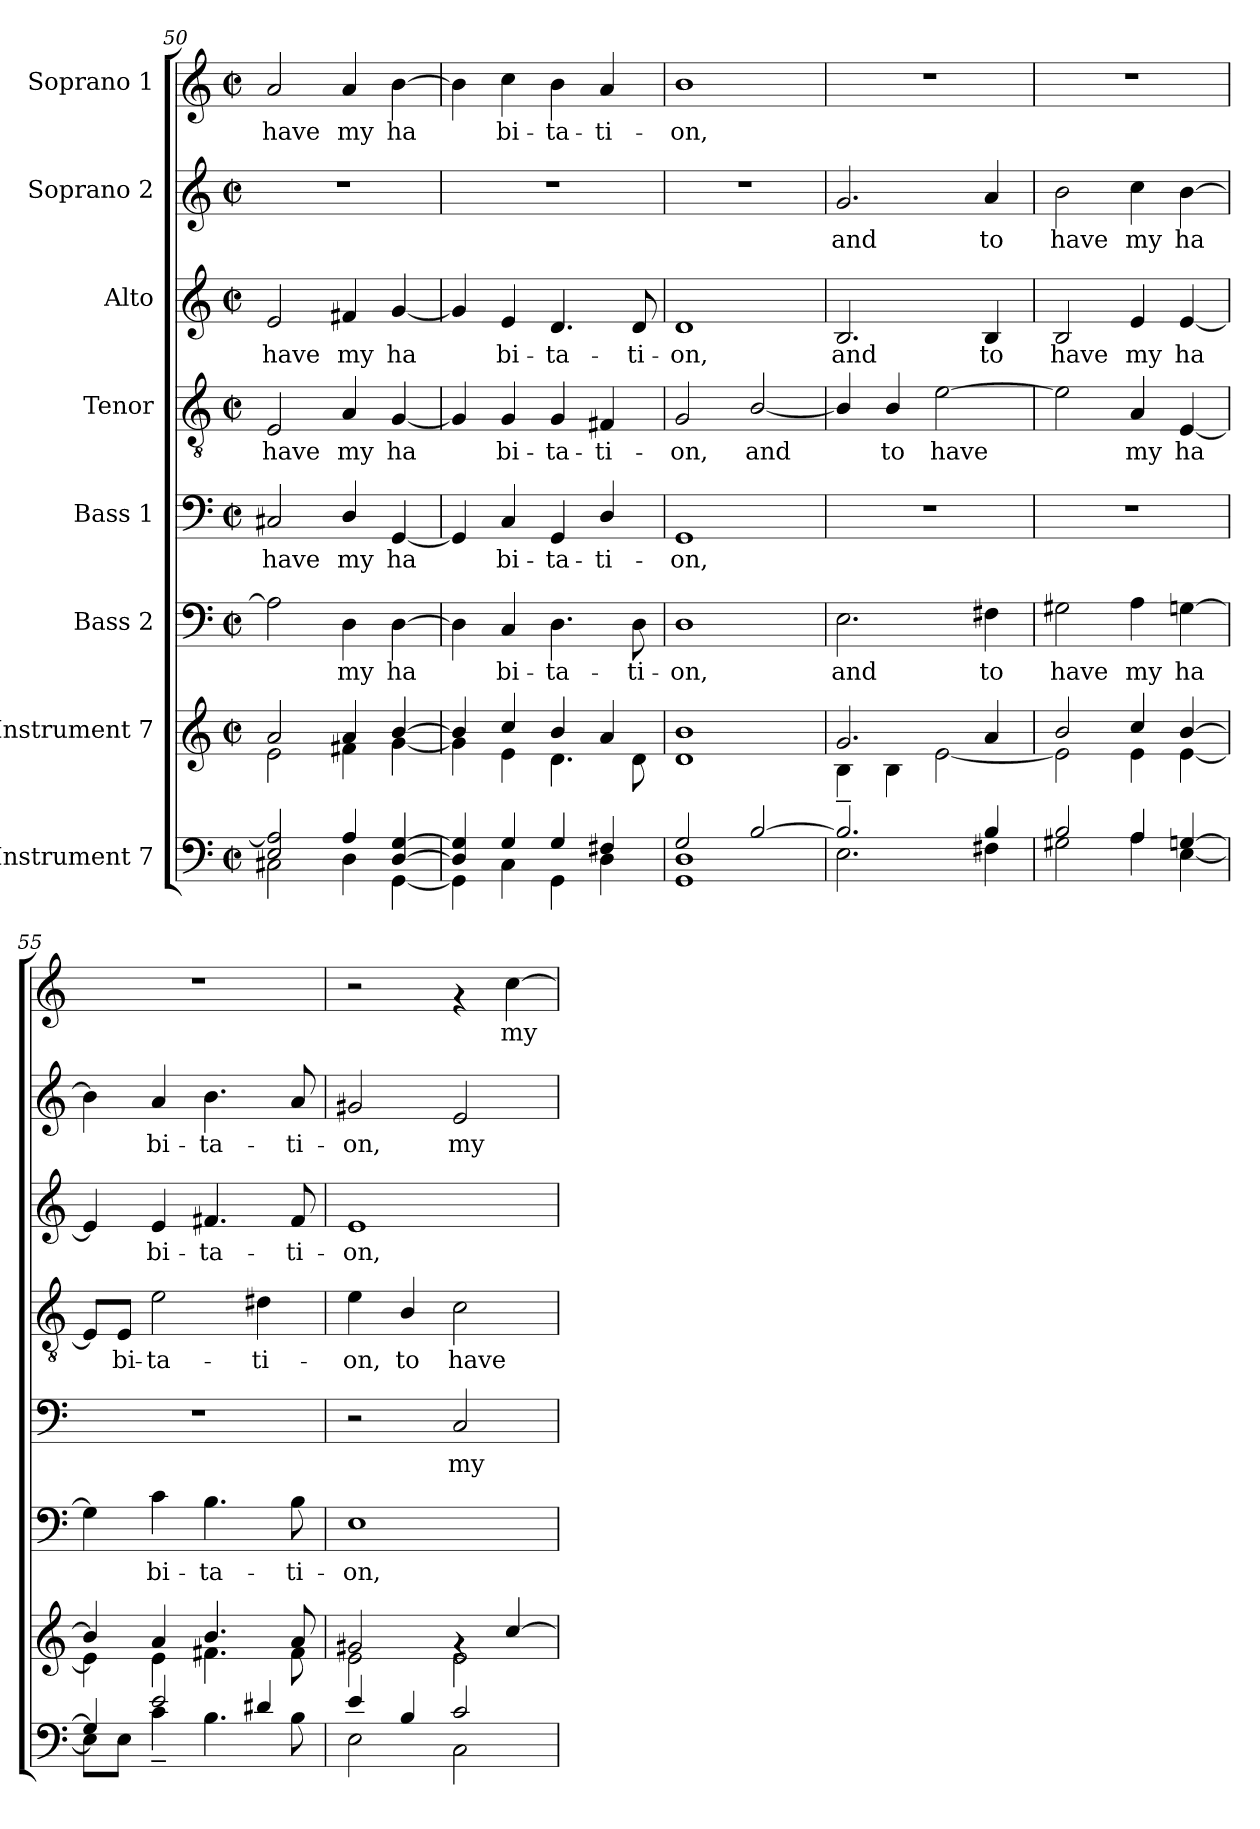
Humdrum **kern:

**kern	**kern	**kern	**text	**kern	**text	**kern	**text	**kern	**text	**kern	**text	**kern	**text
*part8	*part7	*part6	*part6	*part5	*part5	*part4	*part4	*part3	*part3	*part2	*part2	*part1	*part1
*staff8	*staff7	*staff6	*staff6	*staff5	*staff5	*staff4	*staff4	*staff3	*staff3	*staff2	*staff2	*staff1	*staff1
*I"Instrument 7	*I"Instrument 7	*I"Bass 2	*	*I"Bass 1	*	*I"Tenor	*	*I"Alto	*	*I"Soprano 2	*	*I"Soprano 1	*
*clefF4	*clefG2	*clefF4	*	*clefF4	*	*clefGv2	*	*clefG2	*	*clefG2	*	*clefG2	*
*k[]	*k[]	*k[]	*	*k[]	*	*k[]	*	*k[]	*	*k[]	*	*k[]	*
*C:	*C:	*C:	*	*C:	*	*C:	*	*C:	*	*C:	*	*C:	*
*M2/2	*M2/2	*M2/2	*	*M2/2	*	*M2/2	*	*M2/2	*	*M2/2	*	*M2/2	*
*met(c|)	*met(c|)	*met(c|)	*	*met(c|)	*	*met(c|)	*	*met(c|)	*	*met(c|)	*	*met(c|)	*
=50	=50	=50	=50	=50	=50	=50	=50	=50	=50	=50	=50	=50	=50
*^	*^	*	*	*	*	*	*	*	*	*	*	*	*
!	!	!	!	!	!LO:LY:b	!	!LO:LY:b	!	!LO:LY:b	!	!LO:LY:b	!	!	!	!LO:LY:b
2E/ 2A/]	2C#X\	2a/	2e\	2A\]	.	2C#X/	have	2E/	have	2e/	have	1r	.	2a/	have
!	!	!	!	!	!LO:LY:b	!	!LO:LY:b	!	!LO:LY:b	!	!LO:LY:b	!	!	!	!LO:LY:b
4A/	4D\	4a/	4f#X\	4D\	my	4D/	my	4A/	my	4f#X/	my	.	.	4a/	my
!	!	!	!	!	!LO:LY:b	!	!LO:LY:b	!	!LO:LY:b	!	!LO:LY:b	!	!	!	!LO:LY:b
[>4G/ [>4D/	[<4GG\	[>4b/	[<4g\	[>4D\	ha-	[<4GG/	ha-	[<4G/	ha-	[<4g/	ha-	.	.	[>4b\	ha-
=51	=51	=51	=51	=51	=51	=51	=51	=51	=51	=51	=51	=51	=51	=51	=51
!	!	!	!	!	!LO:LY:b	!	!LO:LY:b	!	!LO:LY:b	!	!LO:LY:b	!	!	!	!LO:LY:b
4D/] 4G/]	4GG\]	4b/]	4g\]	4D\]	--	4GG/]	--	4G/]	--	4g/]	--	1r	.	4b\]	--
!	!	!	!	!	!LO:LY:b	!	!LO:LY:b	!	!LO:LY:b	!	!LO:LY:b	!	!	!	!LO:LY:b
4G/	4C\	4cc/	4e\	4C/	-bi-	4C/	-bi-	4G/	-bi-	4e/	-bi-	.	.	4cc\	-bi-
!	!	!	!	!	!LO:LY:b	!	!LO:LY:b	!	!LO:LY:b	!	!LO:LY:b	!	!	!	!LO:LY:b
4G/	4GG\	4b/	4.d\	4.D\	-ta-	4GG/	-ta-	4G/	-ta-	4.d/	-ta-	.	.	4b\	-ta-
!	!	!	!	!	!	!	!LO:LY:b	!	!LO:LY:b	!	!	!	!	!	!LO:LY:b
4F#X/	4D\	4a/	.	.	.	4D/	-ti-	4F#X/	-ti-	.	.	.	.	4a/	-ti-
!	!	!	!	!	!LO:LY:b	!	!	!	!	!	!LO:LY:b	!	!	!	!
.	.	.	8d\	8D\	-ti-	.	.	.	.	8d/	-ti-	.	.	.	.
=52	=52	=52	=52	=52	=52	=52	=52	=52	=52	=52	=52	=52	=52	=52	=52
!	!	!	!	!	!LO:LY:b	!	!LO:LY:b	!	!LO:LY:b	!	!LO:LY:b	!	!	!	!LO:LY:b
*	*	*v	*v	*	*	*	*	*	*	*	*	*	*	*	*
2G/	1GG 1D	1b 1d	1D	-on,	1GG	-on,	2G/	-on,	1d	-on,	1r	.	1b	-on,
!	!	!	!	!	!	!	!	!LO:LY:b	!	!	!	!	!	!
[>2B/	.	.	.	.	.	.	[<2B/	and	.	.	.	.	.	.
=53	=53	=53	=53	=53	=53	=53	=53	=53	=53	=53	=53	=53	=53	=53
*	*	*^	*	*	*	*	*	*	*	*	*	*	*	*
!	!	!	!	!	!LO:LY:b	!	!	!	!LO:LY:b	!	!LO:LY:b	!	!LO:LY:b:cj	!	!
2.B/]	2.E\	2.g/	4B~>\	2.E\	and	1r	.	4B/]	.	2.B/	and	2.g/	and	1r	.
!	!	!	!	!	!	!	!	!	!LO:LY:b	!	!	!	!	!	!
.	.	.	4B\	.	.	.	.	4B/	to	.	.	.	.	.	.
!	!	!	!	!	!	!	!	!	!LO:LY:b	!	!	!	!	!	!
.	.	.	[<2e\	.	.	.	.	[>2e\	have	.	.	.	.	.	.
!	!	!	!	!	!LO:LY:b	!	!	!	!	!	!LO:LY:b	!	!LO:LY:b:cj	!	!
4B/	4F#X\	4a/	.	4F#X\	to	.	.	.	.	4B/	to	4a/	to	.	.
=54	=54	=54	=54	=54	=54	=54	=54	=54	=54	=54	=54	=54	=54	=54	=54
!	!	!	!	!	!LO:LY:b	!	!	!	!LO:LY:b	!	!LO:LY:b	!	!LO:LY:b:cj	!	!
2B/	2G#X\	2b/	2e\]	2G#X\	have	1r	.	2e\]	.	2B/	have	2b\	have	1r	.
!	!	!	!	!	!LO:LY:b	!	!	!	!LO:LY:b	!	!LO:LY:b	!	!LO:LY:b:cj	!	!
4A/	4A\	4cc/	4e\	4A\	my	.	.	4A/	my	4e/	my	4cc\	my	.	.
!	!	!	!	!	!LO:LY:b	!	!	!	!LO:LY:b	!	!LO:LY:b	!	!LO:LY:b:cj	!	!
[>4Gn/	[<4E\	[>4b/	[<4e\	[>4Gn\	ha-	.	.	[<4E/	ha-	[<4e/	ha-	[>4b\	ha-	.	.
=55	=55	=55	=55	=55	=55	=55	=55	=55	=55	=55	=55	=55	=55	=55	=55
!	!	!	!	!	!LO:LY:b	!	!	!	!LO:LY:b	!	!LO:LY:b	!	!LO:LY:b:cj	!	!
4G/]	8E\L]	4b/]	4e\]	4G\]	--	1r	.	8E/L]	--	4e/]	--	4b\]	--	1r	.
!	!	!	!	!	!	!	!	!	!LO:LY:b	!	!	!	!	!	!
.	8E\J	.	.	.	.	.	.	8E/J	-bi-	.	.	.	.	.	.
!	!	!	!	!	!LO:LY:b	!	!	!	!LO:LY:b	!	!LO:LY:b	!	!LO:LY:b:cj	!	!
2e/	4c~>\	4a/	4e\	4c\	-bi-	.	.	2e\	-ta-	4e/	-bi-	4a/	-bi-	.	.
!	!	!	!	!	!LO:LY:b	!	!	!	!	!	!LO:LY:b	!	!LO:LY:b:cj	!	!
.	4.B\	4.b/	4.f#X\	4.B\	-ta-	.	.	.	.	4.f#X/	-ta-	4.b\	-ta-	.	.
!	!	!	!	!	!	!	!	!	!LO:LY:b	!	!	!	!	!	!
4d#X/	.	.	.	.	.	.	.	4d#X\	-ti-	.	.	.	.	.	.
!	!	!	!	!	!LO:LY:b	!	!	!	!	!	!LO:LY:b	!	!LO:LY:b:cj	!	!
.	8B\	8a/	8f#\	8B\	-ti-	.	.	.	.	8f#/	-ti-	8a/	-ti-	.	.
!!LO:PB:g=z
=56	=56	=56	=56	=56	=56	=56	=56	=56	=56	=56	=56	=56	=56	=56	=56
!	!	!	!	!	!LO:LY:b	!	!	!	!LO:LY:b	!	!LO:LY:b	!	!LO:LY:b:cj	!	!
4e/	2E\	2g#X/	2e\	1E	-on,	2r	.	4e\	-on,	1e	-on,	2g#X/	-on,	2r	.
!	!	!	!	!	!	!	!	!	!LO:LY:b	!	!	!	!	!	!
4B/	.	.	.	.	.	.	.	4B/	to	.	.	.	.	.	.
!	!	!	!	!	!	!	!LO:LY:b	!	!LO:LY:b	!	!	!	!LO:LY:b:cj	!	!
2c/	2C\	4rg	2e\	.	.	2C/	my	2c\	have	.	.	2e/	my	4rf	.
!	!	!	!	!	!	!	!	!	!	!	!	!	!	!	!LO:LY:b
.	.	[>4cc/	.	.	.	.	.	.	.	.	.	.	.	[>4cc\	my
*v	*v	*	*	*	*	*	*	*	*	*	*	*	*	*	*
*	*v	*v	*	*	*	*	*	*	*	*	*	*	*	*
=	=	=	=	=	=	=	=	=	=	=	=	=	=
*-	*-	*-	*-	*-	*-	*-	*-	*-	*-	*-	*-	*-	*-
